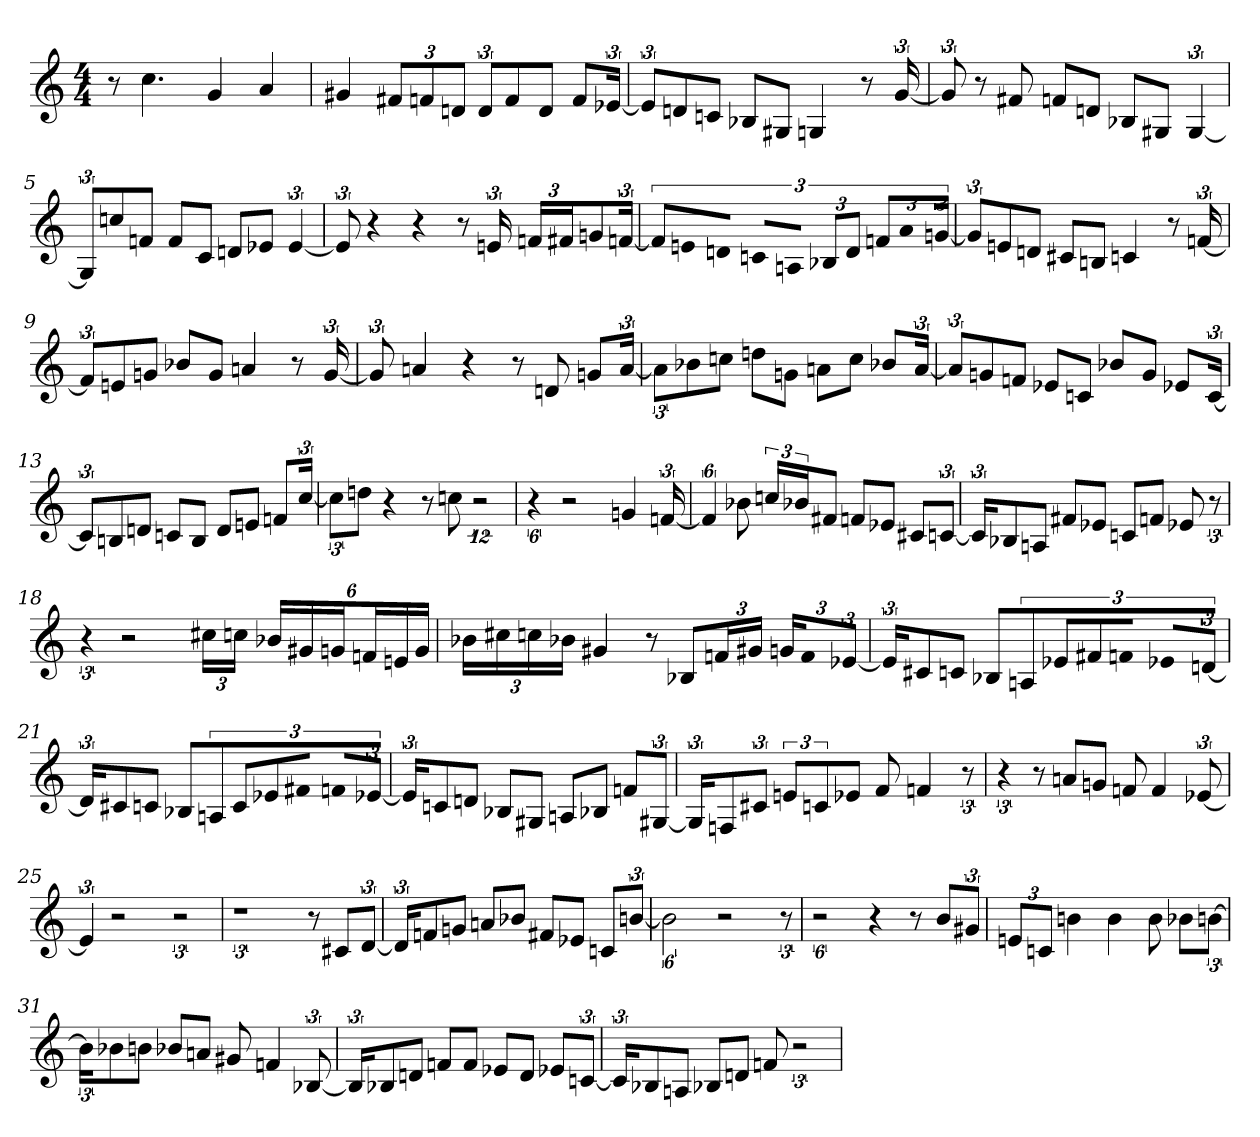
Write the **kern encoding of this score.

**kern
*part1
*staff1
*clefG2
*M4/4
=1
8r
4.cc
4g
4a
=2
4g#X
12f#X/L
12fn/
12dn/J
12d/L
8f/
8d/J
8f/L
[24e-X/Jk
=3
12e-/L]
8dn/
8cn/J
8B-X/L
8G#X/J
4Gn
8r
[24g
=4
12g]
8r
8f#X
8fn/L
8dn/J
8B-X/L
8G#X/J
[6G#
=5
12G#/L]
8ccn/
8fn/J
8f/L
8c/J
8dn/L
8e-X/J
[6e-
=6
12e-]
4r
4r
8r
24en
24fn/LL
24f#X/J
8gn/
[24fn/Jk
=7
12f/L]
8en/
8dn/J
8cn/L
8An/J
12B-X/L
12d/J
12fn/L
8a/
[24gn/Jk
=8
12g/L]
8en/
8dn/J
8c#X/L
8Bn/J
4cn
8r
[24fn
=9
12f/L]
8en/
8gn/J
8b-X/L
8g/J
4an
8r
[24g
=10
12g]
4an
4r
8r
8dn
8gn/L
[24a/Jk
=11
12a\L]
8b-X\
8ccn\J
8ddn\L
8gn\J
8an\L
8cc\J
8b-X/L
[24a/Jk
=12
12a/L]
8gn/
8fn/J
8e-X/L
8cn/J
8b-X/L
8g/J
8e-X/L
[24c/Jk
=13
12c/L]
8Bn/
8dn/J
8cn/L
8B/J
8d/L
8en/J
8fn/L
[24cc/Jk
=14
12cc\L]
8ddn\J
4r
8r
8ccn
24%7r
=15
24%5r
2r
4gn
[24fn
=16
24%5f]
8b-X
24ccn/KL
24b-X/K
8f#X/J
8fn/L
8e-X/J
8c#X/L
[12cn/J
=17
24c/KL]
8B-X/
8An/J
8f#X/L
8e-X/J
8cn/L
8fn/J
8e-X
12r
=18
6r
2r
24cc#X\LL
24ccn\JJ
24b-X/LL
24g#X/
24gn/J
24fn/L
24en/
24g/JJ
=19
24b-X\LL
24cc#X\
24ccn\
24b-X\JJ
4g#X
8r
8B-X/L
24fn/L
24g#X/JJ
24gn/KL
8f/
[12e-X/J
=20
24e-/KL]
8c#X/
8cn/J
8B-X/L
12An/J
12e-X/L
12f#X/
8fn/J
8e-X/L
[12dn/J
=21
24d/KL]
8c#X/
8cn/J
8B-X/L
12An/J
12c/L
12e-X/
8f#X/J
8fn/L
[12e-X/J
=22
24e-/KL]
8cn/
8dn/J
8B-X/L
8G#X/J
8An/L
8B-X/J
8fn/L
[12G#X/J
=23
24G#/KL]
8Fn/
12c#X/J
12en/L
12cn/
8e-X/J
8f
4fn
12r
=24
6r
8r
8an/L
8gn/J
8fn
4f
[12e-X
=25
6e-]
2r
3r
=26
3%2r
8r
8c#X/L
[12d/J
=27
24d/KL]
8fn/
8gn/J
8an/L
8b-X/J
8f#X/L
8e-X/J
8cn/L
[12bn/J
=28
12%5b]
2r
12r
=29
12%5r
4r
8r
8b/L
12g#X/J
=30
12en/L
12cn/J
4bn
4b
8b
8b-X\L
[12bn\J
=31
24b\KL]
8b-X\
8bn\J
8b-X/L
8an/J
8g#X
4fn
[12B-X
=32
24B-/KL]
8B-X/
8dn/J
8fn/L
8f/J
8e-X/L
8d/J
8e-X/L
[12cn/J
=33
24c/KL]
8B-X/
8An/J
8B-X/L
8dn/J
8fn
3r
=
*-
